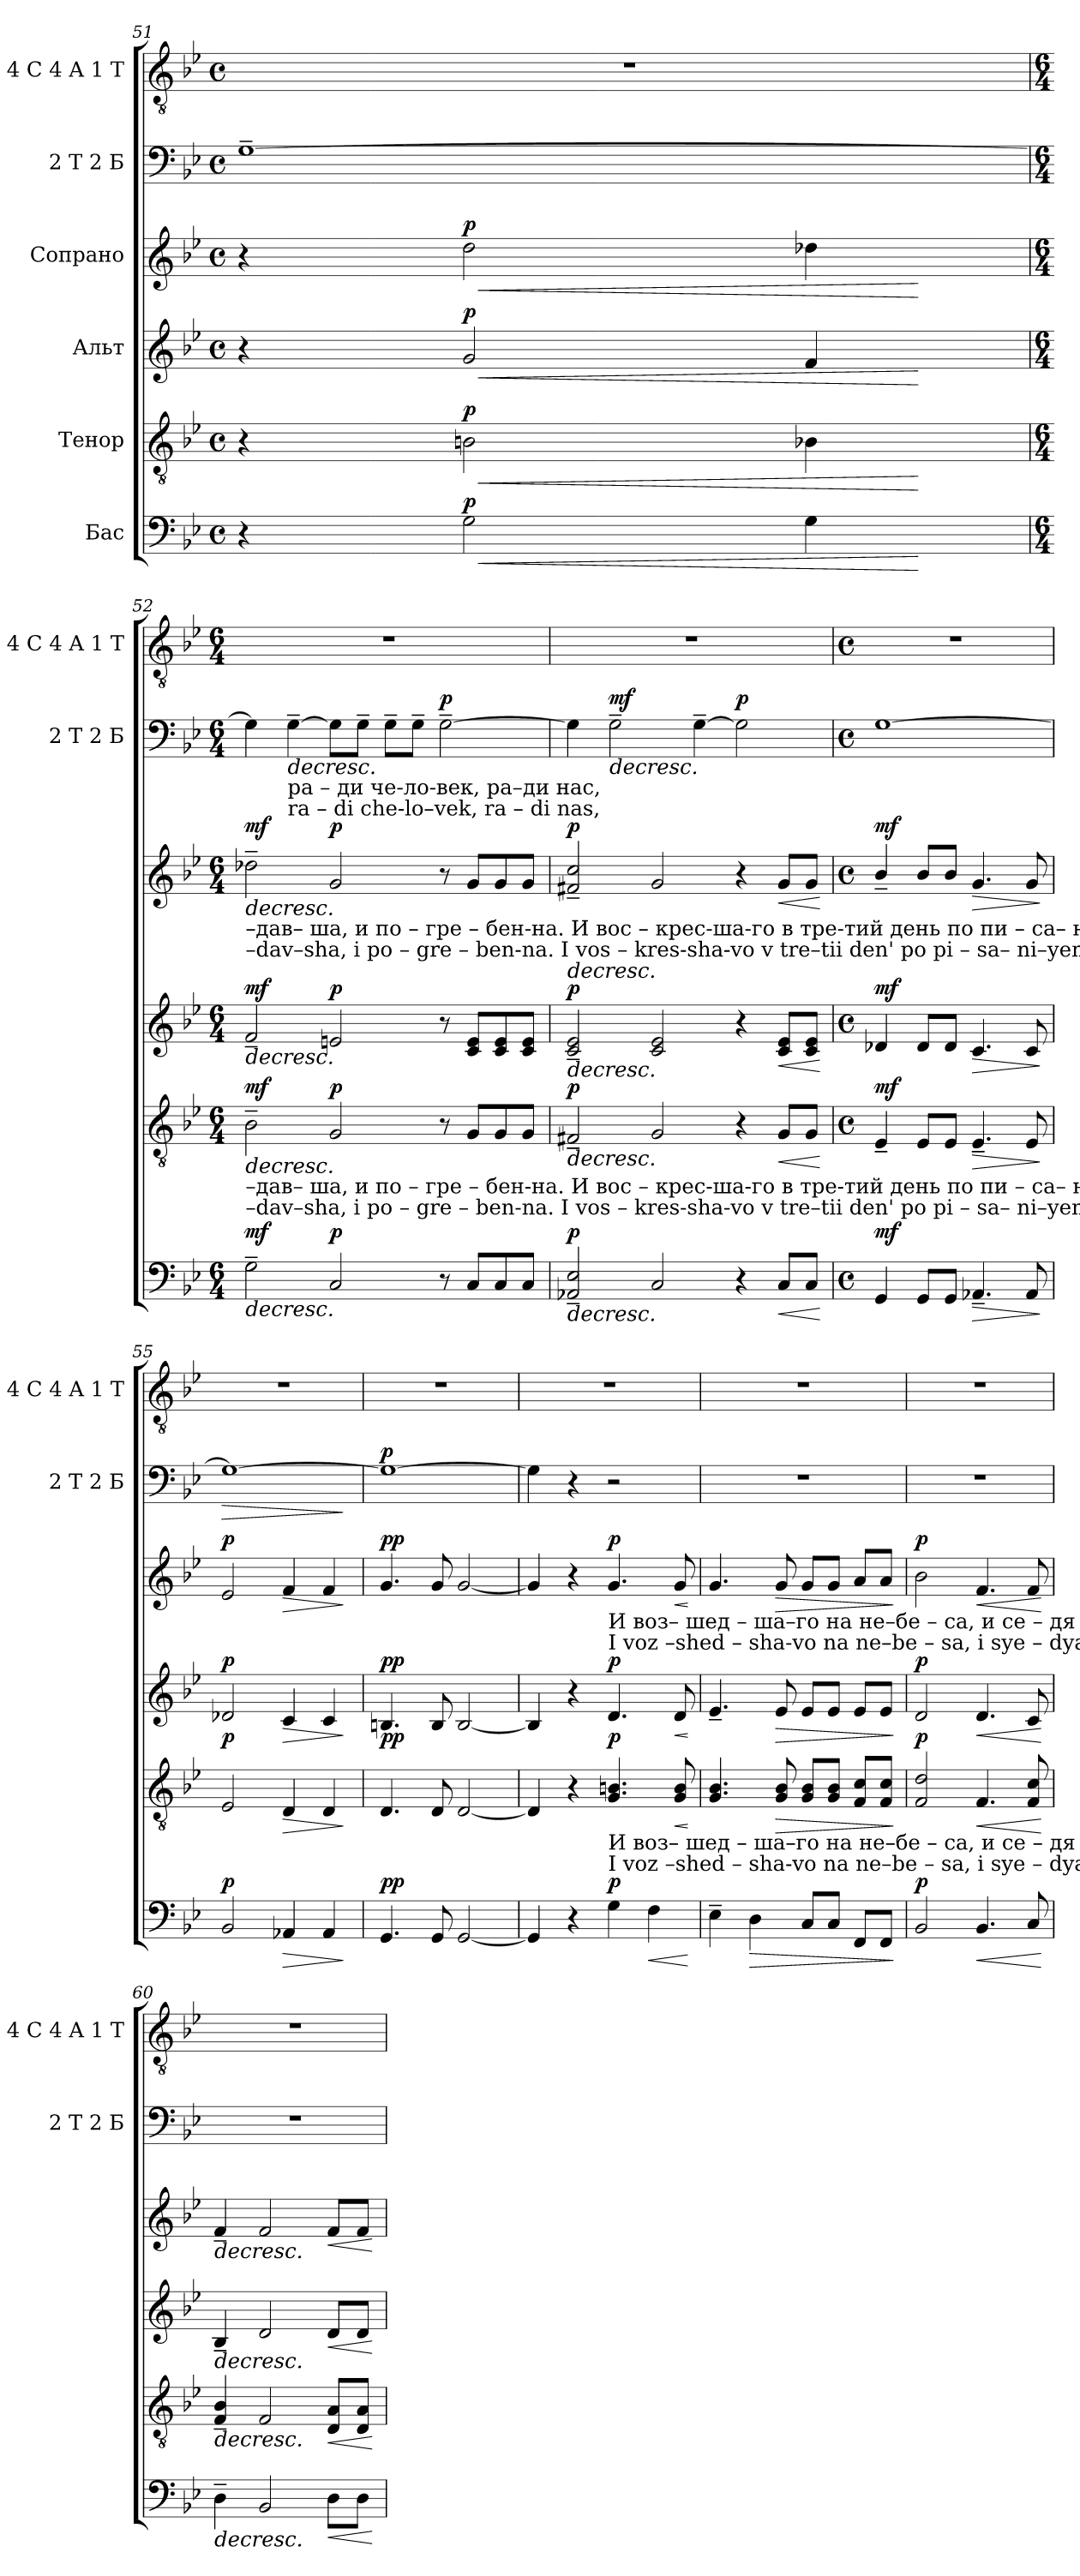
**kern	**dynam	**kern	**dynam	**kern	**dynam	**kern	**dynam	**kern	**dynam	**kern
*part6	*part6	*part5	*part5	*part4	*part4	*part3	*part3	*part2	*part2	*part1
*staff6	*staff6	*staff5	*staff5	*staff4	*staff4	*staff3	*staff3	*staff2	*staff2	*staff1
*I"Бас	*	*I"Тенор	*	*I"Альт	*	*I"Сопрано	*	*I"2 T 2 Б	*	*I"4 C 4 A 1 T
*	*	*	*	*	*	*	*	*I'2 T 2 Б	*	*I'4 C 4 A 1 T
*clefF4	*	*clefGv2	*	*clefG2	*	*clefG2	*	*clefF4	*	*clefGv2
*k[b-e-]	*	*k[b-e-]	*	*k[b-e-]	*	*k[b-e-]	*	*k[b-e-]	*	*k[b-e-]
*M4/4	*	*M4/4	*	*M4/4	*	*M4/4	*	*M4/4	*	*M4/4
*met(c)	*	*met(c)	*	*met(c)	*	*met(c)	*	*met(c)	*	*met(c)
=51	=51	=51	=51	=51	=51	=51	=51	=51	=51	=51
4r	.	4r	.	4r	.	4r	.	[1G~	.	1r
!	!LO:HP:b	!	!LO:HP:b	!	!LO:HP:b	!	!LO:HP:b	!	!	!
!	!LO:DY:n=1:a	!	!LO:DY:n=1:a	!	!LO:DY:n=1:a	!	!LO:DY:n=1:a	!	!	!
2G\	< p	2Bn\	< p	2g/	< p	2dd\	< p	.	.	.
4G\	.	4B-X\	.	4f/	.	4dd-X\	.	.	.	.
.	[	.	[	.	[	.	[	.	.	.
!!LO:PB:g=z
=52	=52	=52	=52	=52	=52	=52	=52	=52	=52	=52
*M6/4	*	*M6/4	*	*M6/4	*	*M6/4	*	*M6/4	*	*M6/4
!	!	!	!	!	!	!LO:TX:b:t=–дав– ша,                   и     по – гре – бен-на.      И      вос  – крес-ша-го в тре-тий день по пи – са– ни–ем.	!	!	!	!
!	!	!	!	!	!	!LO:TX:b:t=–dav–sha,                    i       po – gre  – ben-na.       I       vos  –  kres-sha-vo v tre–tii     den'   po   pi  – sa– ni–yem.	!	!	!	!
!	!	!LO:TX:b:t=–дав– ша,                   и     по – гре – бен-на.      И      вос  – крес-ша-го в тре-тий день по пи – са– ни–ем.	!	!	!	!	!	!	!	!
!	!	!LO:TX:b:t=–dav–sha,                    i       po – gre  – ben-na.       I       vos  –  kres-sha-vo v tre–tii     den'   po   pi  – sa– ni–yem.	!	!	!	!	!	!	!	!
!	!LO:HP:b	!	!LO:HP:b	!	!LO:HP:b	!	!LO:HP:b	!	!	!
!	!LO:DY:n=1:a	!	!LO:DY:n=1:a	!	!LO:DY:n=1:a	!	!LO:DY:n=1:a	!	!	!
2G~\	> mf	2B-~\	> mf	2f~/	> mf	2dd-X~\	> mf	4G\]	.	1.r
!	!	!	!	!	!	!	!	!LO:TX:b:t=ра – ди че-ло-век,                             ра–ди                             нас,	!	!
!	!	!	!	!	!	!	!	!LO:TX:b:t=ra – di che-lo–vek,                             ra – di                              nas,	!	!
!	!	!	!	!	!	!	!	!	!LO:HP:b	!
.	.	.	.	.	.	.	.	[4G~\	>	.
!	!LO:DY:n=2:a	!	!LO:DY:n=2:a	!	!LO:DY:n=2:a	!	!LO:DY:n=2:a	!	!	!
2C/	p	2G/	p	2en/	p	2g/	p	8G\L]	.	.
.	.	.	.	.	.	.	.	8G~\J	.	.
.	.	.	.	.	.	.	.	8G~\L	.	.
.	.	.	.	.	.	.	.	8G~\J	.	.
!	!	!	!	!	!	!	!	!	!LO:DY:a	!
8r	.	8r	.	8r	.	8r	.	[2G~\	p	.
8C/L	.	8G/L	.	8c/ 8e/L	.	8g/L	.	.	.	.
8C/	.	8G/	.	8c/ 8e/	.	8g/	.	.	.	.
8C/J	.	8G/J	.	8c/ 8e/J	.	8g/J	.	.	.	.
.	]	.	]	.	]	.	]	.	]	.
=53	=53	=53	=53	=53	=53	=53	=53	=53	=53	=53
!	!LO:HP:b	!	!LO:HP:b	!	!LO:HP:b	!	!LO:HP:b	!	!	!
!	!LO:DY:n=1:a	!	!LO:DY:n=1:a	!	!LO:DY:n=1:a	!	!LO:DY:n=1:a	!	!	!
2AA-X/~ 2E-/~	> p	2F#X~/	> p	2c/~ 2e-/~	> p	2f#X/~ 2cc/~	> p	4G\]	.	1.r
!	!	!	!	!	!	!	!	!	!LO:HP:b	!
!	!	!	!	!	!	!	!	!	!LO:DY:n=1:a	!
.	.	.	.	.	.	.	.	2G~\	> mf	.
2C/	.	2G/	.	2c/ 2e-/	.	2g/	.	.	.	.
.	.	.	.	.	.	.	.	[4G~\	.	.
!	!	!	!	!	!	!	!	!	!LO:DY:n=2:a	!
4r	.	4r	.	4r	.	4r	.	2G\]	p	.
!	!LO:HP:b	!	!LO:HP:b	!	!LO:HP:b	!	!LO:HP:b	!	!	!
8C/L	<	8G/L	<	8c/ 8e-/L	<	8g/L	<	.	.	.
8C/J	.	8G/J	.	8c/ 8e-/J	.	8g/J	.	.	.	.
.	] [	.	] [	.	] [	.	] [	.	]	.
=54	=54	=54	=54	=54	=54	=54	=54	=54	=54	=54
*M4/4	*	*M4/4	*	*M4/4	*	*M4/4	*	*M4/4	*	*M4/4
*met(c)	*	*met(c)	*	*met(c)	*	*met(c)	*	*met(c)	*	*met(c)
!	!LO:DY:a	!	!LO:DY:a	!	!LO:DY:a	!	!LO:DY:a	!	!	!
4GG/	mf	4E-~/	mf	4d-X/	mf	4b-~/	mf	[1G	.	1r
8GG/L	.	8E-/L	.	8d-/L	.	8b-/L	.	.	.	.
8GG/J	.	8E-/J	.	8d-/J	.	8b-/J	.	.	.	.
!	!LO:HP:b	!	!LO:HP:b	!	!LO:HP:b	!	!LO:HP:b	!	!	!
4.AA-X~/	>	4.E-~/	>	4.c/	>	4.g/	>	.	.	.
8AA-/	.	8E-/	.	8c/	.	8g/	.	.	.	.
.	]	.	]	.	]	.	]	.	.	.
=55	=55	=55	=55	=55	=55	=55	=55	=55	=55	=55
!	!LO:DY:a	!	!LO:DY:a	!	!LO:DY:a	!	!LO:DY:a	!	!LO:HP:b	!
2BB-/	p	2E-/	p	2d-X/	p	2e-/	p	1G_	>	1r
!	!LO:HP:b	!	!LO:HP:b	!	!LO:HP:b	!	!LO:HP:b	!	!	!
4AA-X/	>	4D/	>	4c/	>	4f/	>	.	.	.
4AA-/	.	4D/	.	4c/	.	4f/	.	.	.	.
.	]	.	]	.	]	.	]	.	]	.
=56	=56	=56	=56	=56	=56	=56	=56	=56	=56	=56
!	!LO:DY:a	!	!LO:DY:a	!	!LO:DY:a	!	!LO:DY:a	!	!LO:DY:a	!
4.GG/	pp	4.D/	pp	4.Bn/	pp	4.g/	pp	1G_	p	1r
8GG/	.	8D/	.	8B/	.	8g/	.	.	.	.
[2GG/	.	[2D/	.	[2B/	.	[2g/	.	.	.	.
!!LO:LB:g=z
=57	=57	=57	=57	=57	=57	=57	=57	=57	=57	=57
4GG/]	.	4D/]	.	4B/]	.	4g/]	.	4G\]	.	1r
4r	.	4r	.	4r	.	4r	.	4r	.	.
!	!	!	!	!	!	!LO:TX:b:t=И         воз– шед    –   ша–го  на  не–бе – са,          и       се  –  дя – ща        о– дес – ну  – ю  От–ца.	!	!	!	!
!	!	!	!	!	!	!LO:TX:b:t=I          voz –shed   –   sha-vo   na  ne–be – sa,           i        sye – dya-sha        o– des –  nu  –yu  Ot–tsa.	!	!	!	!
!	!	!LO:TX:b:t=И         воз– шед    –   ша–го  на  не–бе – са,          и       се  –  дя – ща        о– дес – ну  – ю  От–ца.	!	!	!	!	!	!	!	!
!	!	!LO:TX:b:t=I          voz –shed   –   sha-vo   na  ne–be – sa,           i        sye – dya-sha        o– des –  nu  –yu  Ot–tsa.	!	!	!	!	!	!	!	!
!	!LO:DY:a	!	!LO:DY:a	!	!LO:DY:a	!	!LO:DY:a	!	!	!
4G\	p	4.G/ 4.Bn/	p	4.d/	p	4.g/	p	2r	.	.
!	!LO:HP:b	!	!	!	!	!	!	!	!	!
4F\	<	.	.	.	.	.	.	.	.	.
!	!	!	!LO:HP:b	!	!LO:HP:b	!	!LO:HP:b	!	!	!
.	.	8G/ 8B/	<	8d/	<	8g/	<	.	.	.
.	[	.	[	.	[	.	[	.	.	.
=58	=58	=58	=58	=58	=58	=58	=58	=58	=58	=58
4E-~\	.	4.G/ 4.B-/	.	4.e-~/	.	4.g/	.	1r	.	1r
!	!LO:HP:b	!	!	!	!	!	!	!	!	!
4D\	>	.	.	.	.	.	.	.	.	.
!	!	!	!LO:HP:b	!	!LO:HP:b	!	!LO:HP:b	!	!	!
.	.	8G/ 8B-/	>	8e-/	>	8g/	>	.	.	.
8C/L	.	8G/ 8B-/L	.	8e-/L	.	8g/L	.	.	.	.
8C/J	.	8G/ 8B-/J	.	8e-/J	.	8g/J	.	.	.	.
8FF/L	.	8F/ 8c/L	.	8e-/L	.	8a/L	.	.	.	.
8FF/J	.	8F/ 8c/J	.	8e-/J	.	8a/J	.	.	.	.
.	]	.	]	.	]	.	]	.	.	.
=59	=59	=59	=59	=59	=59	=59	=59	=59	=59	=59
!	!LO:DY:a	!	!LO:DY:a	!	!LO:DY:a	!	!LO:DY:a	!	!	!
2BB-/	p	2F/ 2d/	p	2d/	p	2b-\	p	1r	.	1r
!	!LO:HP:b	!	!LO:HP:b	!	!LO:HP:b	!	!LO:HP:b	!	!	!
4.BB-/	<	4.F/	<	4.d/	<	4.f/	<	.	.	.
8C/	.	8F/ 8c/	.	8c/	.	8f/	.	.	.	.
.	[	.	[	.	[	.	[	.	.	.
=60	=60	=60	=60	=60	=60	=60	=60	=60	=60	=60
!	!LO:HP:b	!	!LO:HP:b	!	!LO:HP:b	!	!LO:HP:b	!	!	!
4D~\	>	4F/~ 4B-/~	>	4B-~/	>	4f~/	>	1r	.	1r
2BB-/	.	2F/	.	2d/	.	2f/	.	.	.	.
!	!LO:HP:b	!	!LO:HP:b	!	!LO:HP:b	!	!LO:HP:b	!	!	!
8D\L	<	8D/ 8A/L	<	8d/L	<	8f/L	<	.	.	.
8D\J	.	8D/ 8A/J	.	8d/J	.	8f/J	.	.	.	.
.	] [	.	] [	.	] [	.	] [	.	.	.
=	=	=	=	=	=	=	=	=	=	=
*-	*-	*-	*-	*-	*-	*-	*-	*-	*-	*-
